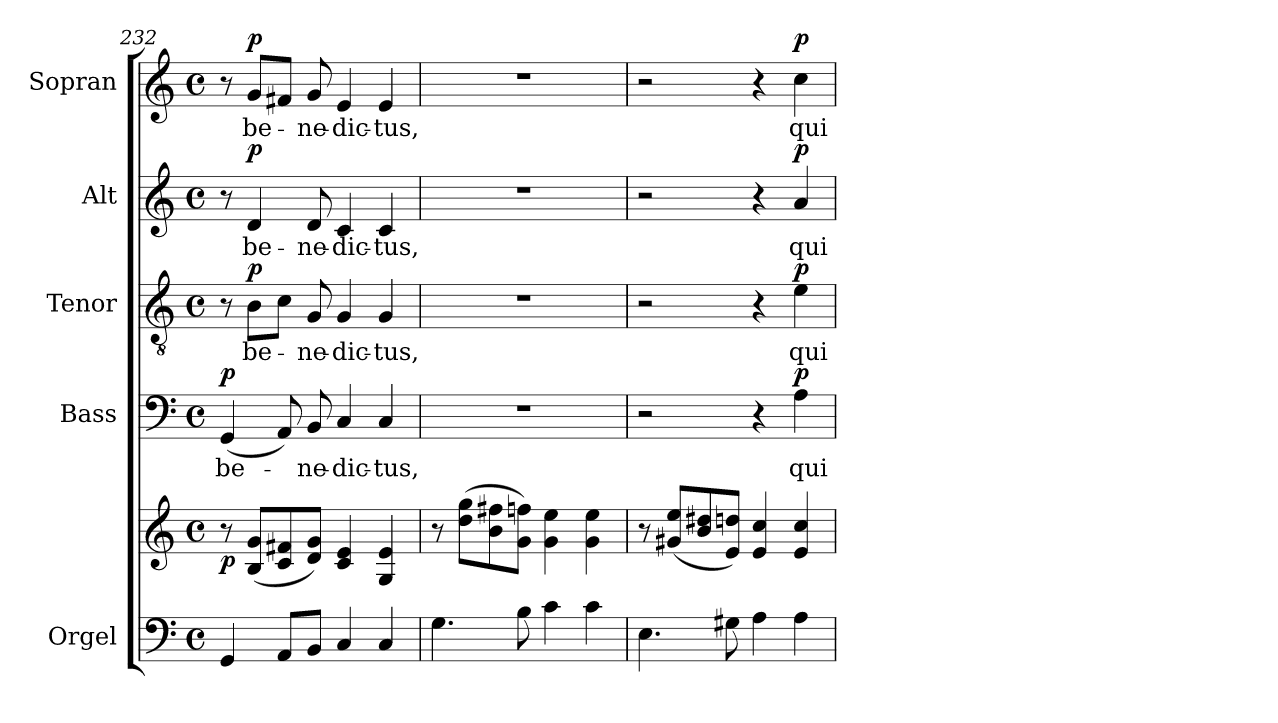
**kern	**kern	**dynam	**kern	**text	**dynam	**kern	**text	**dynam	**kern	**text	**dynam	**kern	**text	**dynam
*part5	*part5	*part5	*part4	*part4	*part4	*part3	*part3	*part3	*part2	*part2	*part2	*part1	*part1	*part1
*staff6	*staff5	*staff5/6	*staff4	*staff4	*staff4	*staff3	*staff3	*staff3	*staff2	*staff2	*staff2	*staff1	*staff1	*staff1
*I"Orgel	*	*	*I"Bass	*	*	*I"Tenor	*	*	*I"Alt	*	*	*I"Sopran	*	*
*I'Org.	*	*	*I'B.	*	*	*I'T.	*	*	*I'A.	*	*	*I'S.	*	*
!!LO:PB:g=z
*clefF4	*clefG2	*	*clefF4	*	*	*clefGv2	*	*	*clefG2	*	*	*clefG2	*	*
*k[]	*k[]	*	*k[]	*	*	*k[]	*	*	*k[]	*	*	*k[]	*	*
*C:	*C:	*	*C:	*	*	*C:	*	*	*C:	*	*	*C:	*	*
*M4/4	*M4/4	*	*M4/4	*	*	*M4/4	*	*	*M4/4	*	*	*M4/4	*	*
*met(c)	*met(c)	*	*met(c)	*	*	*met(c)	*	*	*met(c)	*	*	*met(c)	*	*
=232	=232	=232	=232	=232	=232	=232	=232	=232	=232	=232	=232	=232	=232	=232
!	!	!LO:DY:b	!	!LO:LY:b	!LO:DY:a	!	!	!	!	!	!	!	!	!
4GG/	8r	p	(<4GG/	be-	p	8r	.	.	8r	.	.	8r	.	.
!	!	!	!	!	!	!	!LO:LY:b	!LO:DY:a	!	!LO:LY:b	!LO:DY:a	!	!LO:LY:b	!LO:DY:a
.	(<8B/ 8g/L	.	.	.	.	8B\L	be-	p	4d/	be-	p	8g/L	be-	p
8AA/L	8c/ 8f#X/	.	8AA/)	.	.	8c\J	.	.	.	.	.	8f#X/J	.	.
!	!	!	!	!LO:LY:b	!	!	!LO:LY:b	!	!	!LO:LY:b	!	!	!LO:LY:b	!
8BB/J	8d/ 8g/J)	.	8BB/	-ne-	.	8G/	-ne-	.	8d/	-ne-	.	8g/	-ne-	.
!	!	!	!	!LO:LY:b	!	!	!LO:LY:b	!	!	!LO:LY:b	!	!	!LO:LY:b	!
4C/	4c/ 4e/	.	4C/	-dic-	.	4G/	-dic-	.	4c/	-dic-	.	4e/	-dic-	.
!	!	!	!	!LO:LY:b	!	!	!LO:LY:b	!	!	!LO:LY:b	!	!	!LO:LY:b	!
4C/	4G/ 4e/	.	4C/	-tus,	.	4G/	-tus,	.	4c/	-tus,	.	4e/	-tus,	.
=233	=233	=233	=233	=233	=233	=233	=233	=233	=233	=233	=233	=233	=233	=233
4.G\	8r	.	1r	.	.	1r	.	.	1r	.	.	1r	.	.
.	(>8dd\ 8gg\L	.	.	.	.	.	.	.	.	.	.	.	.	.
.	8b\ 8ff#X\	.	.	.	.	.	.	.	.	.	.	.	.	.
8B\	8g\ 8ffn\J)	.	.	.	.	.	.	.	.	.	.	.	.	.
4c\	4g\ 4ee\	.	.	.	.	.	.	.	.	.	.	.	.	.
4c\	4g\ 4ee\	.	.	.	.	.	.	.	.	.	.	.	.	.
=234	=234	=234	=234	=234	=234	=234	=234	=234	=234	=234	=234	=234	=234	=234
4.E\	8r	.	2r	.	.	2r	.	.	2r	.	.	2r	.	.
.	(<8g#X/ 8ee/L	.	.	.	.	.	.	.	.	.	.	.	.	.
.	8b/ 8dd#X/	.	.	.	.	.	.	.	.	.	.	.	.	.
8G#X\	8e/ 8ddn/J)	.	.	.	.	.	.	.	.	.	.	.	.	.
4A\	4e/ 4cc/	.	4r	.	.	4r	.	.	4r	.	.	4r	.	.
!	!	!	!	!LO:LY:b	!LO:DY:a	!	!LO:LY:b	!LO:DY:a	!	!LO:LY:b	!LO:DY:a	!	!LO:LY:b	!LO:DY:a
4A\	4e/ 4cc/	.	4A\	qui	p	4e\	qui	p	4a/	qui	p	4cc\	qui	p
=	=	=	=	=	=	=	=	=	=	=	=	=	=	=
*-	*-	*-	*-	*-	*-	*-	*-	*-	*-	*-	*-	*-	*-	*-
